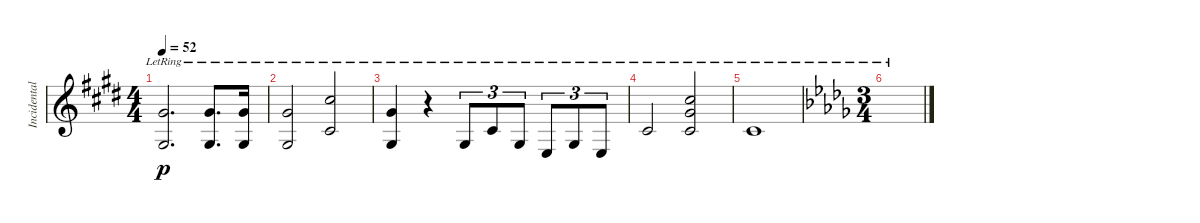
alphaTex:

\track ("Incidentals" "Incidental") {instrument acousticguitarsteel}
\staff {score}
\tuning (E4 B3 G3 D3 A2 E2) {hide}
\ts (4 4)
\tempo 52
\clef g2
\ks c#minor
(6.4{lr} 4.6{lr}).2{d dy p} (6.4{lr} 4.6{lr}).8{d} (6.4{lr} 4.6{lr}).16 |
(6.4{lr} 4.6{lr}).2 (6.3{lr} 4.5{lr}).2 |
(6.4{lr} 4.6{lr}).4 r.4 4.6{lr}.8{tu (3 2) volume 14 instrument acousticguitarnylon} 4.5{lr}.8{tu (3 2)} 4.6{lr}.8{tu (3 2)} 0.6{lr}.8{tu (3 2)} 4.6{lr}.8{tu (3 2)} 0.6{lr}.8{tu (3 2)} |
4.5{lr}.2{volume 10 instrument acousticbass} (6.3{lr} 6.4{lr} 4.5{lr}).2{bd 120} |
4.5{lr}.1 |
\ts (3 4)
\ks bbminor
